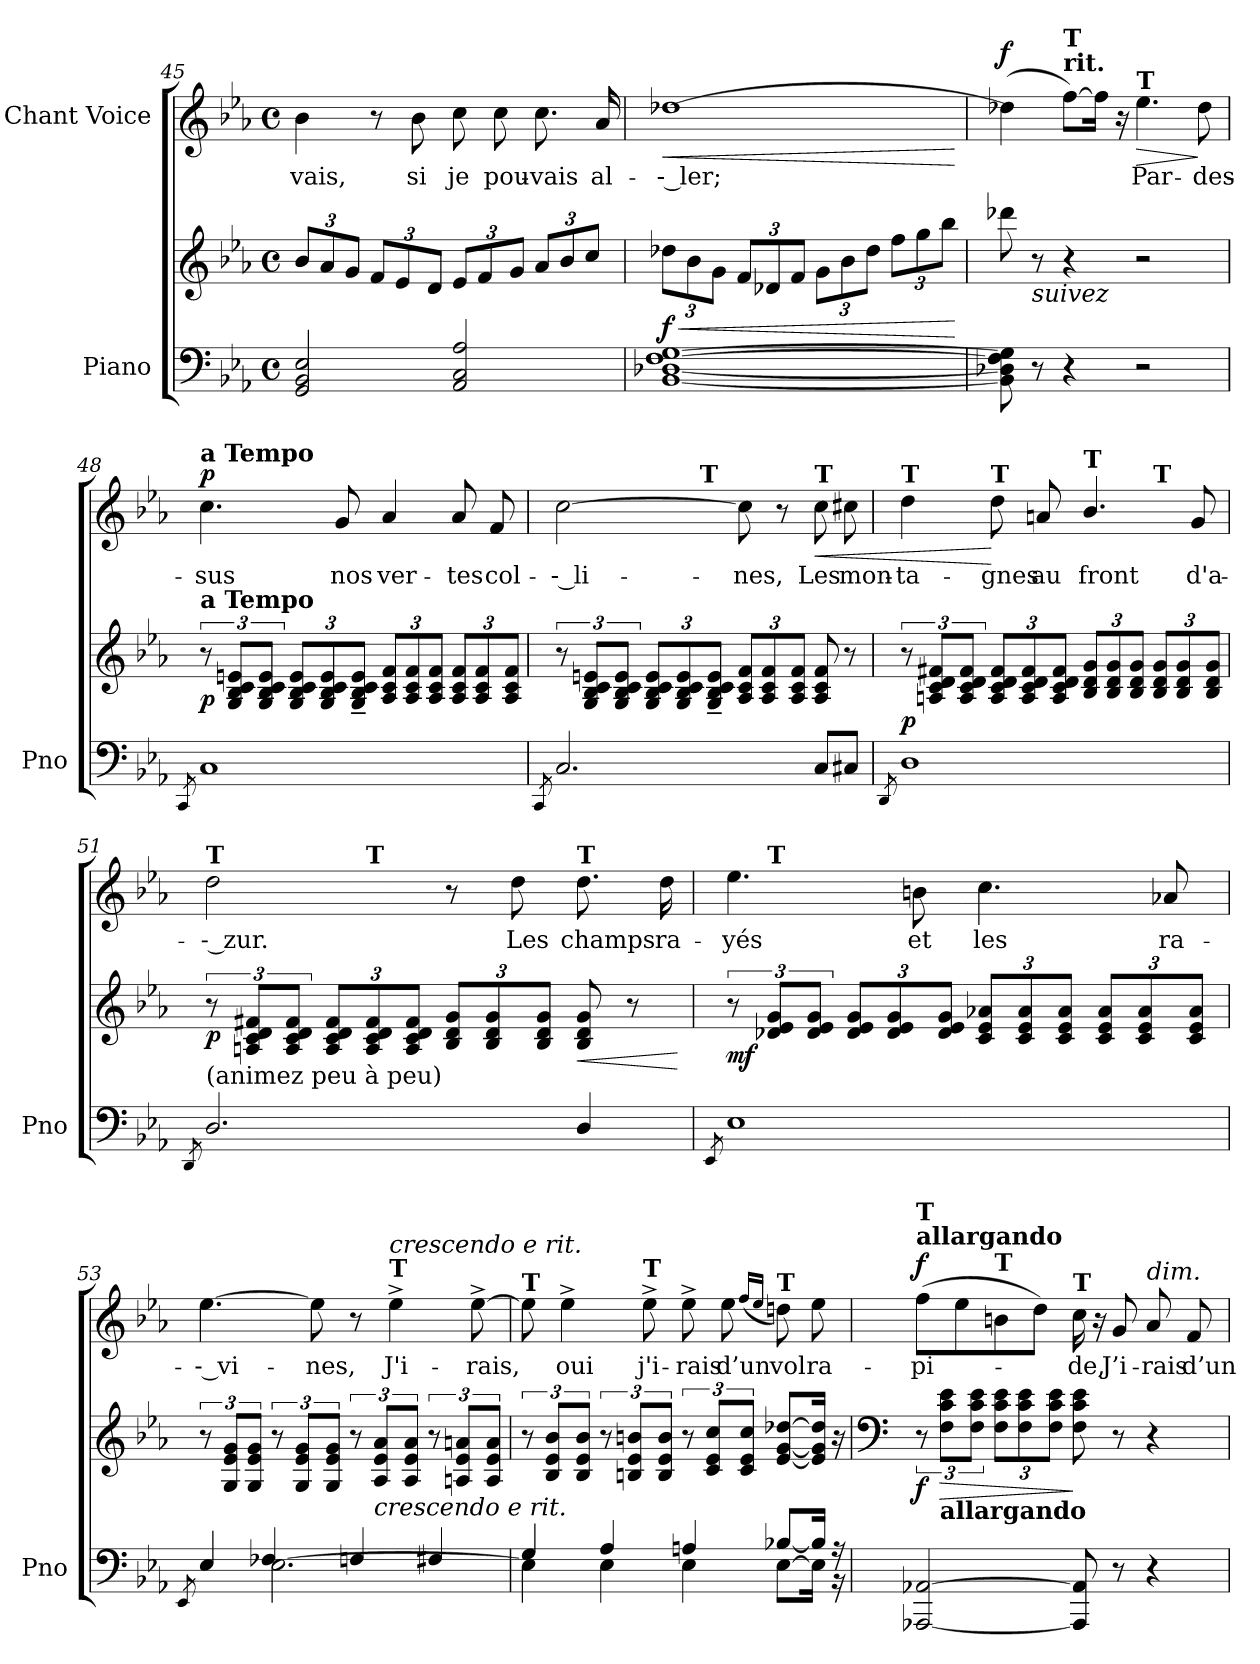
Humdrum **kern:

**kern	**kern	**dynam	**kern	**text	**dynam
*part2	*part2	*part2	*part1	*part1	*part1
*staff3	*staff2	*staff2/3	*staff1	*staff1	*staff1
*I"Piano	*	*	*I"Chant Voice	*	*
*I'Pno	*	*	*	*	*
*clefF4	*clefG2	*	*clefG2	*	*
*k[b-e-a-]	*k[b-e-a-]	*	*k[b-e-a-]	*	*
*M4/4	*M4/4	*	*M4/4	*	*
*met(c)	*met(c)	*	*met(c)	*	*
*	*Xbrackettup	*	*	*	*
=45	=45	=45	=45	=45	=45
!	!	!	!	!LO:LY:b	!
2GG/ 2BB-/ 2E-/	12b-/L	.	4b-\	-vais,	.
.	12a-/	.	.	.	.
.	12g/J	.	.	.	.
.	12f/L	.	8r	.	.
.	12e-/	.	.	.	.
!	!	!	!	!LO:LY:b	!
.	.	.	8b-\	si	.
.	12d/J	.	.	.	.
!	!	!	!	!LO:LY:b	!
2AA-/ 2C/ 2A-/	12e-/L	.	8cc\	je	.
.	12f/	.	.	.	.
!	!	!	!	!LO:LY:b	!
.	.	.	8cc\	pou-	.
.	12g/J	.	.	.	.
!	!	!	!	!LO:LY:b	!
.	12a-/L	.	8.cc\	-vais	.
.	12b-/	.	.	.	.
.	12cc/J	.	.	.	.
!	!	!	!	!LO:LY:b	!
.	.	.	16a-/	al-	.
!!LO:LB:g=z
=46	=46	=46	=46	=46	=46
!	!	!LO:HP:b	!	!LO:LY:b	!LO:HP:b
!	!	!LO:DY:n=1:b	!	!	!
[1BB- [1D-X [1F [1G	12dd-X\L	< f	[1dd-X	-- ler;	<
.	12b-\	.	.	.	.
.	12g\J	.	.	.	.
.	12f/L	.	.	.	.
.	12d-X/	.	.	.	.
.	12f/J	.	.	.	.
.	12g\L	.	.	.	.
.	12b-\	.	.	.	.
.	12dd-\J	.	.	.	.
.	12ff\L	.	.	.	.
.	12gg\	.	.	.	.
.	12bb-\J	.	.	.	.
.	.	[	.	.	[
=47	=47	=47	=47	=47	=47
!	!	!	!	!	!LO:DY:a
8BB-\] 8D-X\] 8F\] 8G\]	8ddd-X\	.	(>4dd-X\]	.	f
!	!LO:TX:b:i:t=suivez	!	!	!	!
8r	8r	.	.	.	.
!	!	!	!LO:TX:a:B:t=rit.	!	!
!	!	!	!LO:TX:a:B:t=T	!	!
4r	4r	.	[8ff\L)	.	.
.	.	.	16ff\Jk]	.	.
.	.	.	16r	.	.
!	!	!	!LO:TX:a:B:t=T	!	!
!	!	!	!	!LO:LY:b	!LO:HP:b
2r	2r	.	4.ee-\	Par-	>
!	!	!	!	!LO:LY:b	!
.	.	.	8dd-\	-des-	]
=48	=48	=48	=48	=48	=48
8qCC/	.	.	.	.	.
*	*brackettup	*	*	*	*
!	!	!	!LO:TX:a:B:t=a Tempo	!	!
!	!LO:TX:a:B:t=a Tempo	!	!	!	!
!	!	!LO:DY:b	!	!LO:LY:b	!LO:DY:a
1C	12r	p	4.cc\	-sus	p
.	12G/ 12B-/ 12c/ 12en/L	.	.	.	.
.	12G/ 12B-/ 12c/ 12e/J	.	.	.	.
*	*Xbrackettup	*	*	*	*
.	12G/ 12B-/ 12c/ 12e/L	.	.	.	.
.	12G/ 12B-/ 12c/ 12e/	.	.	.	.
!	!	!	!	!LO:LY:b	!
.	.	.	8g/	nos	.
.	12G/~ 12B-/~ 12c/~ 12e/~J	.	.	.	.
!	!	!	!	!LO:LY:b	!
.	12A-/ 12c/ 12f/L	.	4a-/	ver-	.
.	12A-/ 12c/ 12f/	.	.	.	.
.	12A-/ 12c/ 12f/J	.	.	.	.
!	!	!	!	!LO:LY:b	!
.	12A-/ 12c/ 12f/L	.	8a-/	-tes	.
.	12A-/ 12c/ 12f/	.	.	.	.
!	!	!	!	!LO:LY:b	!
.	.	.	8f/	col-	.
.	12A-/ 12c/ 12f/J	.	.	.	.
!!LO:LB:g=z
=49	=49	=49	=49	=49	=49
8qCC/	.	.	.	.	.
*	*brackettup	*	*	*	*
!	!	!	!LO:TX:a:B:t=T	!	!
!	!	!	!LO:TX:a:t=animez   peu   à   peu	!	!
!	!	!	!	!LO:LY:b	!
*	*	*	*^	*	*
2.C/	12r	.	[2cc\	3ryy	-- li-	.
.	12G/ 12B-/ 12c/ 12en/L	.	.	.	.	.
.	12G/ 12B-/ 12c/ 12e/J	.	.	.	.	.
*	*Xbrackettup	*	*	*	*	*
.	12G/ 12B-/ 12c/ 12e/L	.	.	.	.	.
.	12G/ 12B-/ 12c/ 12e/	.	.	12ryy	.	.
!	!	!	!	!LO:TX:a:B:t=T	!	!
.	12G/~ 12B-/~ 12c/~ 12e/~J	.	.	3..ryy	.	.
!	!	!	!	!	!LO:LY:b	!
.	12A-/ 12c/ 12f/L	.	8cc\]	.	-nes,	.
.	12A-/ 12c/ 12f/	.	.	.	.	.
.	.	.	8r	.	.	.
.	12A-/ 12c/ 12f/J	.	.	.	.	.
!	!	!	!LO:TX:a:B:t=T	!	!	!
!	!	!	!	!	!LO:LY:b	!LO:HP:b
8C/L	8A-/ 8c/ 8f/	.	8cc\	.	Les	<
!	!	!	!	!	!LO:LY:b	!
8C#X/J	8r	.	8cc#X\	.	mon-	.
=50	=50	=50	=50	=50	=50	=50
8qDD/	.	.	.	.	.	.
*	*brackettup	*	*	*	*	*
!	!	!	!LO:TX:a:B:t=T	!	!	!
!	!	!LO:DY:b	!	!	!LO:LY:b	!
1D	12r	p	4dd\	2.ryy	-ta-	.
.	12An/ 12c/ 12d/ 12f#X/L	.	.	.	.	.
.	12A/ 12c/ 12d/ 12f#/J	.	.	.	.	.
*	*Xbrackettup	*	*	*	*	*
!	!	!	!LO:TX:a:B:t=T	!	!	!
!	!	!	!	!	!LO:LY:b	!
.	12A/ 12c/ 12d/ 12f#/L	.	8dd\	.	-gnes	[
.	12A/ 12c/ 12d/ 12f#/	.	.	.	.	.
!	!	!	!	!	!LO:LY:b	!
.	.	.	8an/	.	au	.
.	12A/ 12c/ 12d/ 12f#/J	.	.	.	.	.
!	!	!	!LO:TX:a:B:t=T	!	!	!
!	!	!	!	!	!LO:LY:b	!
.	12B-/ 12d/ 12g/L	.	4.b-/	.	front	.
.	12B-/ 12d/ 12g/	.	.	.	.	.
.	12B-/ 12d/ 12g/J	.	.	.	.	.
!	!	!	!	!LO:TX:a:B:t=T	!	!
.	12B-/ 12d/ 12g/L	.	.	4ryy	.	.
.	12B-/ 12d/ 12g/	.	.	.	.	.
!	!	!	!	!	!LO:LY:b	!
.	.	.	8g/	.	d'a-	.
.	12B-/ 12d/ 12g/J	.	.	.	.	.
!!LO:PB:g=z	!!
=51	=51	=51	=51	=51	=51	=51
8qDD/	.	.	.	.	.	.
*	*brackettup	*	*	*	*	*
!	!	!	!LO:TX:a:B:t=T	!	!	!
!LO:TX:a:t=(animez   peu   à   peu)	!	!	!	!	!	!
!	!	!LO:DY:b	!	!	!LO:LY:b	!
2.D/	12r	p	2dd\	3ryy	-- zur.	.
.	12An/ 12c/ 12d/ 12f#X/L	.	.	.	.	.
.	12A/ 12c/ 12d/ 12f#/J	.	.	.	.	.
*	*Xbrackettup	*	*	*	*	*
.	12A/ 12c/ 12d/ 12f#/L	.	.	.	.	.
!	!	!	!	!LO:TX:a:B:t=T	!	!
.	12A/ 12c/ 12d/ 12f#/	.	.	3%2ryy	.	.
.	12A/ 12c/ 12d/ 12f#/J	.	.	.	.	.
.	12B-/ 12d/ 12g/L	.	8r	.	.	.
.	12B-/ 12d/ 12g/	.	.	.	.	.
!	!	!	!	!	!LO:LY:b	!
.	.	.	8dd\	.	Les	.
.	12B-/ 12d/ 12g/J	.	.	.	.	.
!	!	!	!LO:TX:a:B:t=T	!	!	!
!	!	!LO:HP:b	!	!	!LO:LY:b	!
4D/	8B-/ 8d/ 8g/	<	8.dd\	.	champs	.
.	8r	.	.	.	.	.
!	!	!	!	!	!LO:LY:b	!
.	.	.	16dd\	.	ra-	.
.	.	[	.	.	.	.
=52	=52	=52	=52	=52	=52	=52
8qEE-/	.	.	.	.	.	.
*	*brackettup	*	*	*	*	*
!	!	!LO:DY:b	!	!	!LO:LY:b	!
1E-	12r	mf	4.ee-\	12ryy	-yés	.
!	!	!	!	!LO:TX:a:B:t=T	!	!
.	12d-X/ 12e-/ 12g/L	.	.	3%2ryy	.	.
.	12d-/ 12e-/ 12g/J	.	.	.	.	.
*	*Xbrackettup	*	*	*	*	*
.	12d-/ 12e-/ 12g/L	.	.	.	.	.
.	12d-/ 12e-/ 12g/	.	.	.	.	.
!	!	!	!	!	!LO:LY:b	!
.	.	.	8bn\	.	et	.
.	12d-/ 12e-/ 12g/J	.	.	.	.	.
!	!	!	!	!	!LO:LY:b	!
.	12c/ 12e-/ 12a-X/L	.	4.cc\	.	les	.
.	12c/ 12e-/ 12a-/	.	.	.	.	.
.	12c/ 12e-/ 12a-/J	.	.	.	.	.
.	12c/ 12e-/ 12a-/L	.	.	6.ryy	.	.
.	12c/ 12e-/ 12a-/	.	.	.	.	.
!	!	!	!	!	!LO:LY:b	!
.	.	.	8a-X/	.	ra-	.
.	12c/ 12e-/ 12a-/J	.	.	.	.	.
*	*	*	*v	*v	*	*
!!LO:LB:g=z
=53	=53	=53	=53	=53	=53
8qEE-/	.	.	.	.	.
*^	*	*	*	*	*
*	*	*brackettup	*	*	*	*
!	!	!	!	!	!LO:LY:b	!
4E-/	4ryy	12r	.	[4.ee-\	-- vi-	.
.	.	12G/ 12e-/ 12g/L	.	.	.	.
.	.	12G/ 12e-/ 12g/J	.	.	.	.
[2.E-\	4F-X/	12r	.	.	.	.
.	.	12G/ 12e-/ 12g/L	.	.	.	.
!	!	!	!	!	!LO:LY:b	!
.	.	.	.	8ee-\]	-nes,	.
.	.	12G/ 12e-/ 12g/J	.	.	.	.
.	4Fn/	12r	.	8r	.	.
!	!	!LO:TX:b:i:t=crescendo  e  rit.	!	!	!	!
.	.	12A-/ 12e-/ 12a-/L	.	.	.	.
!	!	!	!	!LO:TX:a:B:t=T	!	!
!	!	!	!	!LO:TX:a:i:t=crescendo  e  rit.	!	!
!	!	!	!	!	!LO:LY:b	!
.	.	.	.	4ee-^\	J'i-	.
.	.	12A-/ 12e-/ 12a-/J	.	.	.	.
.	4F#X/	12r	.	.	.	.
.	.	12An/ 12e-/ 12an/L	.	.	.	.
!	!	!	!	!	!LO:LY:b	!
.	.	.	.	[8ee-^\	-rais,	.
.	.	12A/ 12e-/ 12a/J	.	.	.	.
=54	=54	=54	=54	=54	=54	=54
!	!	!	!	!LO:TX:a:B:t=T	!	!
4E-\]	4G/	12r	.	8ee-\]	.	.
.	.	12B-/ 12e-/ 12b-/L	.	.	.	.
!	!	!	!	!	!LO:LY:b	!
.	.	.	.	4ee-^\	oui	.
.	.	12B-/ 12e-/ 12b-/J	.	.	.	.
4E-\	4A-/	12r	.	.	.	.
.	.	12Bn/ 12e-/ 12bn/L	.	.	.	.
!	!	!	!	!LO:TX:a:B:t=T	!	!
!	!	!	!	!	!LO:LY:b	!
.	.	.	.	8ee-^\	j'i-	.
.	.	12B/ 12e-/ 12b/J	.	.	.	.
!	!	!	!	!	!LO:LY:b	!
4E-\	4An/	12r	.	8ee-^\	-rais	.
.	.	12c/ 12e-/ 12cc/L	.	.	.	.
!	!	!	!	!	!LO:LY:b	!
.	.	.	.	8ee-\	d’un	.
.	.	12c/ 12e-/ 12cc/J	.	.	.	.
.	.	.	.	(<16qff/LL	.	.
.	.	.	.	16qee-/JJ	.	.
!	!	!	!	!LO:TX:a:B:t=T	!	!
!	!	!	!	!	!LO:LY:b	!
[8E-\L	[8B-X/L	[8e-/ [8g/ [8dd-X/L	.	8ddn\)	vol	.
!	!	!	!	!	!LO:LY:b	!
16E-\Jk]	16B-/Jk]	16e-/] 16g/] 16dd-/]Jk	.	8ee-\	ra-	.
16r	16r	16r	.	.	.	.
*v	*v	*	*	*	*	*
!!LO:LB:g=z
=55	=55	=55	=55	=55	=55
*	*clefF4	*	*	*	*
*^	*	*	*	*	*
!	!	!	!	!LO:TX:a:B:t=allargando	!	!
!	!	!	!	!LO:TX:a:B:t=T	!	!
!	!	!	!LO:DY:b	!	!LO:LY:b	!LO:DY:a
*v	*v	*	*	*	*	*
[2AAA-X/ [2AA-X/	12r	f	(>8ff\L	-pi-	f
!	!LO:TX:b:B:t=allargando	!	!	!	!
!	!	!LO:HP:b	!	!	!
.	12F\ 12c\ 12e-\L	>	.	.	.
.	.	.	8ee-\	.	.
.	12F\ 12c\ 12e-\J	.	.	.	.
*	*Xbrackettup	*	*	*	*
!	!	!	!LO:TX:a:B:t=T	!	!
.	12F\ 12c\ 12e-\L	.	8bn\	.	.
.	12F\ 12c\ 12e-\	.	.	.	.
.	.	.	8dd\J)	.	.
.	12F\ 12c\ 12e-\J	.	.	.	.
!	!	!	!LO:TX:a:B:t=T	!	!
!	!	!	!	!LO:LY:b	!
8AAA-/] 8AA-/]	8F\ 8c\ 8e-\	]	16cc\	-de,	.
.	.	.	16r	.	.
!	!	!	!	!LO:LY:b	!
8r	8r	.	8g/	J’i-	.
!	!	!	!LO:TX:a:i:t=dim.	!	!
!	!	!	!	!LO:LY:b	!
4r	4r	.	8a-/	-rais	.
!	!	!	!	!LO:LY:b	!
.	.	.	8f/	d’un	.
=	=	=	=	=	=
*-	*-	*-	*-	*-	*-
